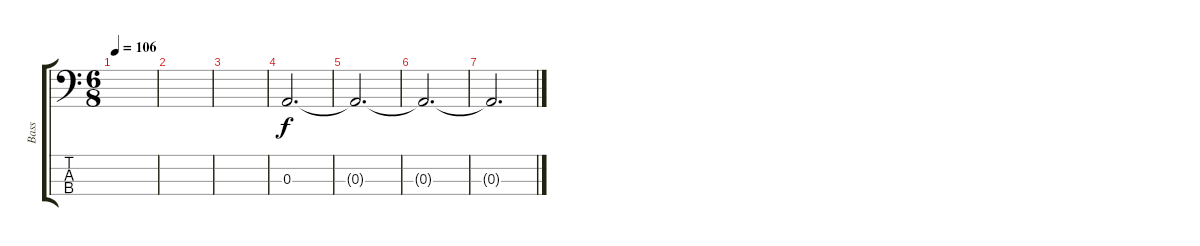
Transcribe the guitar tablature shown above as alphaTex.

\track ("Bass" "Bass") {instrument electricbassfinger}
\staff {score tabs}
\tuning (G2 D2 A1 E1) {hide}
\ts (6 8)
\tempo 106
\clef f4
\ks c
|
|
|
0.3.2{d} |
0.3{t}.2{d} |
0.3{t}.2{d} |
0.3{t}.2{d}
